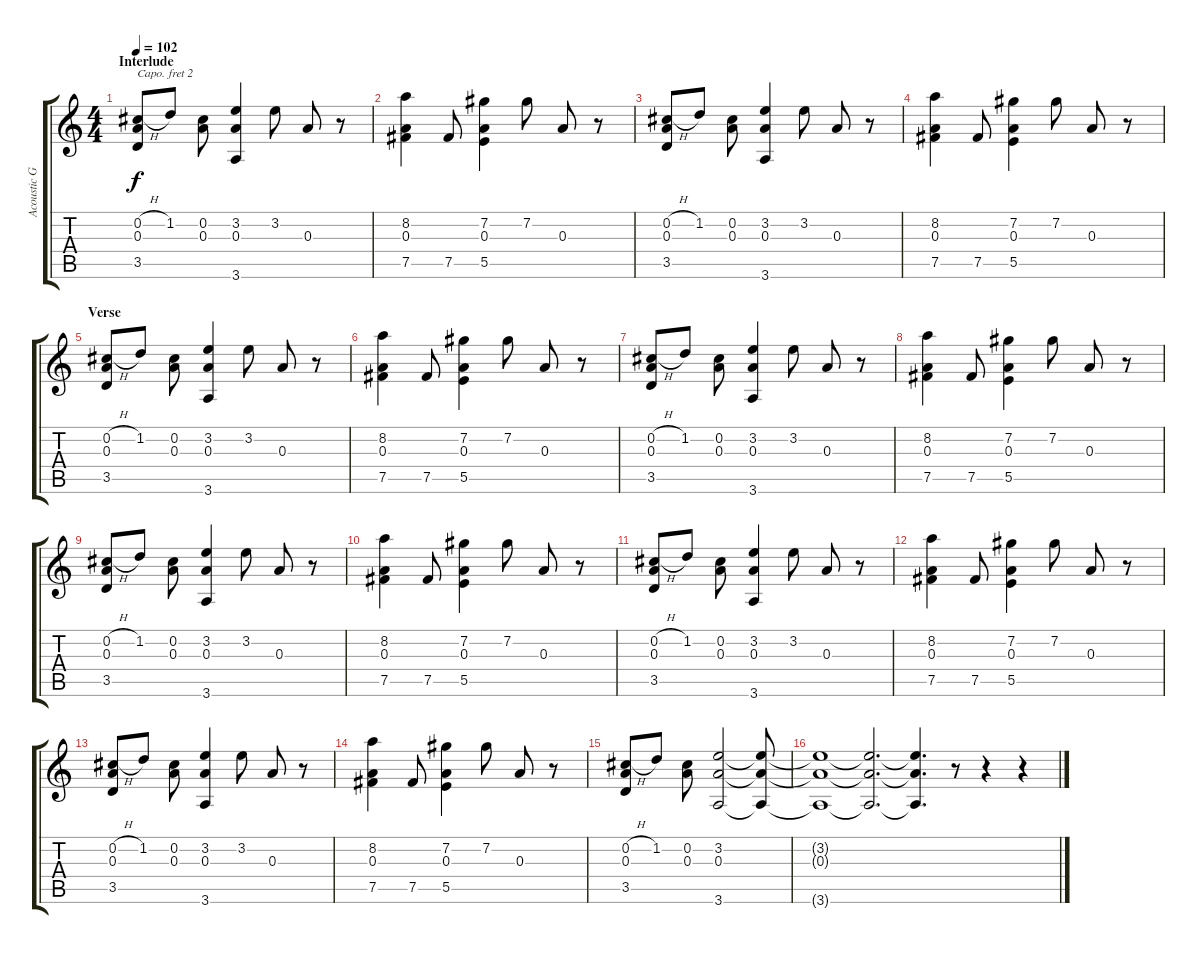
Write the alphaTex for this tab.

\track ("Acoustic Guitar" "Acoustic G") {instrument acousticguitarnylon}
\staff {score tabs}
\capo 2
\tuning (E4 B3 G3 D3 A2 E2) {hide}
\ts (4 4)
\section ("" "Interlude")
\tempo 102
\clef g2
\ks c
(0.2{h} 0.3 3.5).8{dy f} 1.2.8 (0.2 0.3).8 (3.2 0.3 3.6).4 3.2.8 0.3.8 r.8 |
(8.2 0.3 7.5).4 7.5.8 (7.2 0.3 5.5).4 7.2.8 0.3.8 r.8 |
(0.2{h} 0.3 3.5).8 1.2.8 (0.2 0.3).8 (3.2 0.3 3.6).4 3.2.8 0.3.8 r.8 |
(8.2 0.3 7.5).4 7.5.8 (7.2 0.3 5.5).4 7.2.8 0.3.8 r.8 |
\section ("" "Verse")
(0.2{h} 0.3 3.5).8 1.2.8 (0.2 0.3).8 (3.2 0.3 3.6).4 3.2.8 0.3.8 r.8 |
(8.2 0.3 7.5).4 7.5.8 (7.2 0.3 5.5).4 7.2.8 0.3.8 r.8 |
(0.2{h} 0.3 3.5).8 1.2.8 (0.2 0.3).8 (3.2 0.3 3.6).4 3.2.8 0.3.8 r.8 |
(8.2 0.3 7.5).4 7.5.8 (7.2 0.3 5.5).4 7.2.8 0.3.8 r.8 |
(0.2{h} 0.3 3.5).8 1.2.8 (0.2 0.3).8 (3.2 0.3 3.6).4 3.2.8 0.3.8 r.8 |
(8.2 0.3 7.5).4 7.5.8 (7.2 0.3 5.5).4 7.2.8 0.3.8 r.8 |
(0.2{h} 0.3 3.5).8 1.2.8 (0.2 0.3).8 (3.2 0.3 3.6).4 3.2.8 0.3.8 r.8 |
(8.2 0.3 7.5).4 7.5.8 (7.2 0.3 5.5).4 7.2.8 0.3.8 r.8 |
(0.2{h} 0.3 3.5).8 1.2.8 (0.2 0.3).8 (3.2 0.3 3.6).4 3.2.8 0.3.8 r.8 |
(8.2 0.3 7.5).4 7.5.8 (7.2 0.3 5.5).4 7.2.8 0.3.8 r.8 |
(0.2{h} 0.3 3.5).8 1.2.8 (0.2 0.3).8 (3.2 0.3 3.6).2 (3.2{t} 0.3{t} 3.6{t}).8 |
(3.2{t} 0.3{t} 3.6{t}).1 (3.2{t} 0.3{t} 3.6{t}).2{d} (3.2{t} 0.3{t} 3.6{t}).4{d} r.8 r.4 r.4
